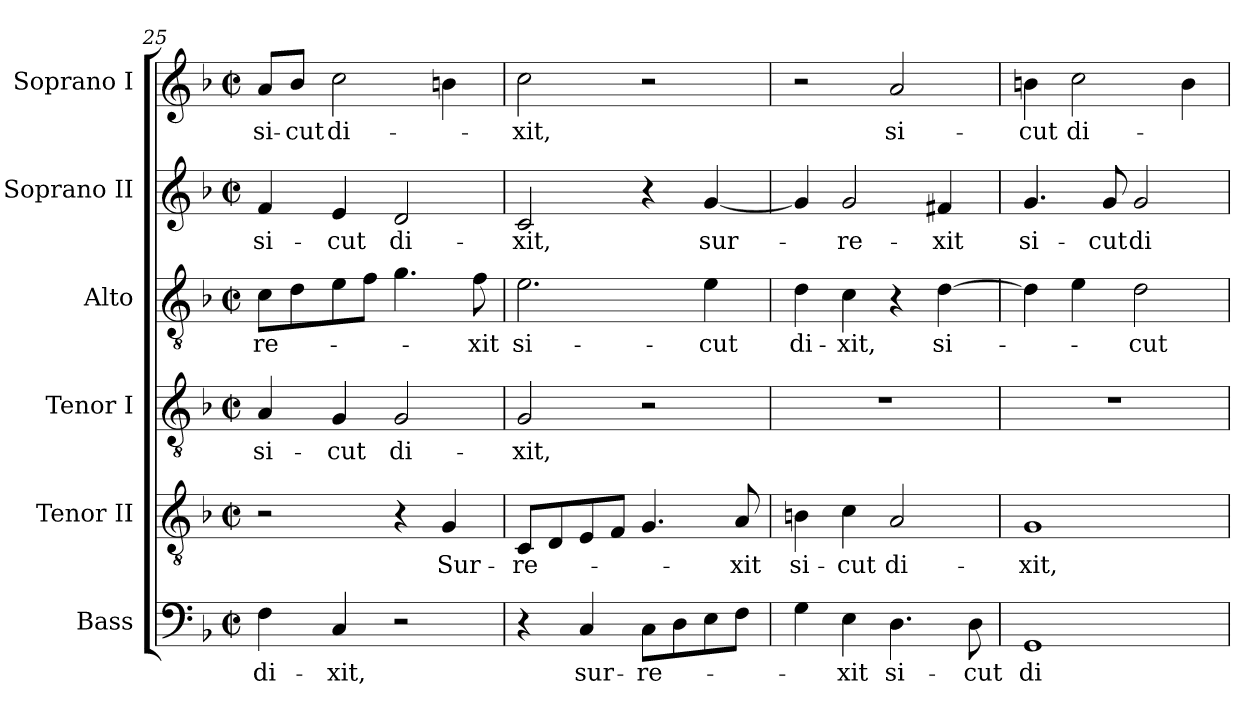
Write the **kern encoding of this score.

**kern	**text	**kern	**text	**kern	**text	**kern	**text	**kern	**text	**kern	**text
*part6	*part6	*part5	*part5	*part4	*part4	*part3	*part3	*part2	*part2	*part1	*part1
*staff6	*staff6	*staff5	*staff5	*staff4	*staff4	*staff3	*staff3	*staff2	*staff2	*staff1	*staff1
*I"Bass	*	*I"Tenor II	*	*I"Tenor I	*	*I"Alto	*	*I"Soprano II	*	*I"Soprano I	*
*I'B.	*	*I'T. II	*	*I'T.	*	*I'A.	*	*	*	*	*
*clefF4	*	*clefGv2	*	*clefGv2	*	*clefGv2	*	*clefG2	*	*clefG2	*
*	*	*ITrd7c12	*	*ITrd7c12	*	*	*	*	*	*	*
*k[b-]	*	*k[b-]	*	*k[b-]	*	*k[b-]	*	*k[b-]	*	*k[b-]	*
*F:	*	*F:	*	*F:	*	*F:	*	*F:	*	*F:	*
*M2/2	*	*M2/2	*	*M2/2	*	*M2/2	*	*M2/2	*	*M2/2	*
*met(c|)	*	*met(c|)	*	*met(c|)	*	*met(c|)	*	*met(c|)	*	*met(c|)	*
=25	=25	=25	=25	=25	=25	=25	=25	=25	=25	=25	=25
!	!LO:LY:b:color=#000000	!	!	!	!	!	!	!	!	!	!
!	!	!	!	!	!LO:LY:b:color=#000000	!	!	!	!	!	!
!	!	!	!	!	!	!	!LO:LY:b:color=#000000	!	!	!	!
!	!	!	!	!	!	!	!	!	!LO:LY:b:color=#000000	!	!
!	!	!	!	!	!	!	!	!	!	!	!LO:LY:b:color=#000000
4Fi\	di-	2r	.	4AAi/	si-	8ci\L	-re-	4fi/	si-	8ai/L	si-
!	!	!	!	!	!	!	!	!	!	!	!LO:LY:b:color=#000000
.	.	.	.	.	.	8di\	.	.	.	8b-i/J	-cut
!	!LO:LY:b:color=#000000	!	!	!	!	!	!	!	!	!	!
!	!	!	!	!	!LO:LY:b:color=#000000	!	!	!	!	!	!
!	!	!	!	!	!	!	!	!	!LO:LY:b:color=#000000	!	!
!	!	!	!	!	!	!	!	!	!	!	!LO:LY:b:color=#000000
4Ci/	-xit,	.	.	4GGi/	-cut	8ei\	.	4ei/	-cut	2cci\	di-
.	.	.	.	.	.	8fi\J	.	.	.	.	.
!	!	!	!	!	!LO:LY:b:color=#000000	!	!	!	!	!	!
!	!	!	!	!	!	!	!	!	!LO:LY:b:color=#000000	!	!
2r	.	4r	.	2GGi/	di-	4.gi\	.	2di/	di-	.	.
!	!	!	!LO:LY:b:color=#000000	!	!	!	!	!	!	!	!
.	.	4GGi/	Sur-	.	.	.	.	.	.	4bni\	.
!	!	!	!	!	!	!	!LO:LY:b:color=#000000	!	!	!	!
.	.	.	.	.	.	8fi\	-xit	.	.	.	.
=26	=26	=26	=26	=26	=26	=26	=26	=26	=26	=26	=26
!	!	!	!LO:LY:b:color=#000000	!	!	!	!	!	!	!	!
!	!	!	!	!	!LO:LY:b:color=#000000	!	!	!	!	!	!
!	!	!	!	!	!	!	!LO:LY:b:color=#000000	!	!	!	!
!	!	!	!	!	!	!	!	!	!LO:LY:b:color=#000000	!	!
!	!	!	!	!	!	!	!	!	!	!	!LO:LY:b:color=#000000
4r	.	8CCi/L	-re-	2GGi/	-xit,	2.ei\	si-	2ci/	-xit,	2cci\	-xit,
.	.	8DDi/	.	.	.	.	.	.	.	.	.
!	!LO:LY:b:color=#000000	!	!	!	!	!	!	!	!	!	!
4Ci/	sur-	8EEi/	.	.	.	.	.	.	.	.	.
.	.	8FFi/J	.	.	.	.	.	.	.	.	.
!	!LO:LY:b:color=#000000	!	!	!	!	!	!	!	!	!	!
8Ci\L	-re-	4.GGi/	.	2r	.	.	.	4r	.	2r	.
8Di\	.	.	.	.	.	.	.	.	.	.	.
!	!	!	!	!	!	!	!LO:LY:b:color=#000000	!	!	!	!
!	!	!	!	!	!	!	!	!	!LO:LY:b:color=#000000	!	!
8Ei\	.	.	.	.	.	4ei\	-cut	[<4gi/	sur-	.	.
!	!	!	!LO:LY:b:color=#000000	!	!	!	!	!	!	!	!
8Fi\J	.	8AAi/	-xit	.	.	.	.	.	.	.	.
!!LO:LB:g=z
=27	=27	=27	=27	=27	=27	=27	=27	=27	=27	=27	=27
!	!	!	!LO:LY:b:color=#000000	!	!	!	!	!	!	!	!
!	!	!	!	!	!	!	!LO:LY:b:color=#000000	!	!	!	!
4Gi\	.	4BBni\	si-	1r	.	4di\	di-	4gi/]	.	2r	.
!	!LO:LY:b:color=#000000	!	!	!	!	!	!	!	!	!	!
!	!	!	!LO:LY:b:color=#000000	!	!	!	!	!	!	!	!
!	!	!	!	!	!	!	!LO:LY:b:color=#000000	!	!	!	!
!	!	!	!	!	!	!	!	!	!LO:LY:b:color=#000000	!	!
4Ei\	-xit	4Ci\	-cut	.	.	4ci\	-xit,	2gi/	-re-	.	.
!	!LO:LY:b:color=#000000	!	!	!	!	!	!	!	!	!	!
!	!	!	!LO:LY:b:color=#000000	!	!	!	!	!	!	!	!
!	!	!	!	!	!	!	!	!	!	!	!LO:LY:b:color=#000000
4.Di\	si-	2AAi/	di-	.	.	4r	.	.	.	2ai/	si-
!	!	!	!	!	!	!	!LO:LY:b:color=#000000	!	!	!	!
!	!	!	!	!	!	!	!	!	!LO:LY:b:color=#000000	!	!
.	.	.	.	.	.	[>4di\	si-	4f#Xi/	-xit	.	.
!	!LO:LY:b:color=#000000	!	!	!	!	!	!	!	!	!	!
8Di\	-cut	.	.	.	.	.	.	.	.	.	.
=28	=28	=28	=28	=28	=28	=28	=28	=28	=28	=28	=28
!	!LO:LY:b:color=#000000	!	!	!	!	!	!	!	!	!	!
!	!	!	!LO:LY:b:color=#000000	!	!	!	!	!	!	!	!
!	!	!	!	!	!	!	!	!	!LO:LY:b:color=#000000	!	!
!	!	!	!	!	!	!	!	!	!	!	!LO:LY:b:color=#000000
1GGi	di-	1GGi	-xit,	1r	.	4di\]	.	4.gi/	si-	4bni\	-cut
!	!	!	!	!	!	!	!	!	!	!	!LO:LY:b:color=#000000
.	.	.	.	.	.	4ei\	.	.	.	2cci\	di-
!	!	!	!	!	!	!	!	!	!LO:LY:b:color=#000000	!	!
.	.	.	.	.	.	.	.	8gi/	-cut	.	.
!	!	!	!	!	!	!	!LO:LY:b:color=#000000	!	!	!	!
!	!	!	!	!	!	!	!	!	!LO:LY:b:color=#000000	!	!
.	.	.	.	.	.	2di\	-cut	2gi/	di-	.	.
.	.	.	.	.	.	.	.	.	.	4bi\	.
=	=	=	=	=	=	=	=	=	=	=	=
*-	*-	*-	*-	*-	*-	*-	*-	*-	*-	*-	*-
